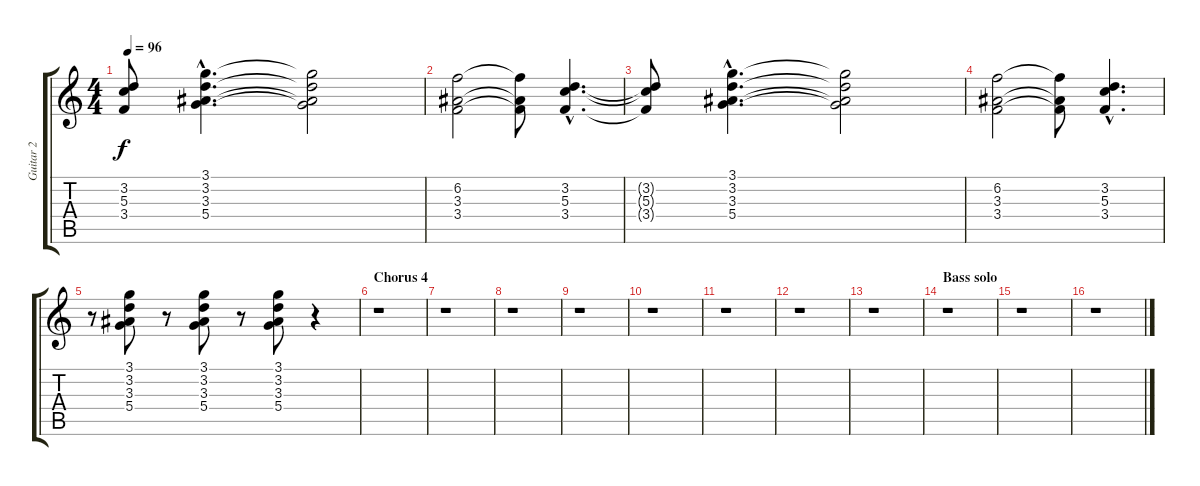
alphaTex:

\track ("Guitar 2" "Guitar 2") {instrument electricguitarclean}
\staff {score tabs}
\tuning (E4 B3 G3 D3 A2 E2) {hide}
\ts (4 4)
\tempo 96
\clef g2
\ks c
(3.2{t} 5.3{t} 3.4{t}).8{dy f} (3.1{hac} 3.2{hac} 3.3{hac} 5.4{hac}).4{d} (3.1{t} 3.2{t} 3.3{t} 5.4{t}).2 |
(6.2 3.3 3.4).2 (6.2{t} 3.3{t} 3.4{t}).8 (3.2{hac} 5.3{hac} 3.4{hac}).4{d} |
(3.2{t} 5.3{t} 3.4{t}).8 (3.1{hac} 3.2{hac} 3.3{hac} 5.4{hac}).4{d} (3.1{t} 3.2{t} 3.3{t} 5.4{t}).2 |
(6.2 3.3 3.4).2 (6.2{t} 3.3{t} 3.4{t}).8 (3.2{hac} 5.3{hac} 3.4{hac}).4{d} |
r.8 (3.1 3.2 3.3 5.4).8 r.8 (3.1 3.2 3.3 5.4).8 r.8 (3.1 3.2 3.3 5.4).8 r.4 |
\section ("" "Chorus 4")
r.1 |
r.1 |
r.1 |
r.1 |
r.1 |
r.1 |
r.1 |
r.1 |
\section ("" "Bass solo")
r.1 |
r.1 |
r.1
